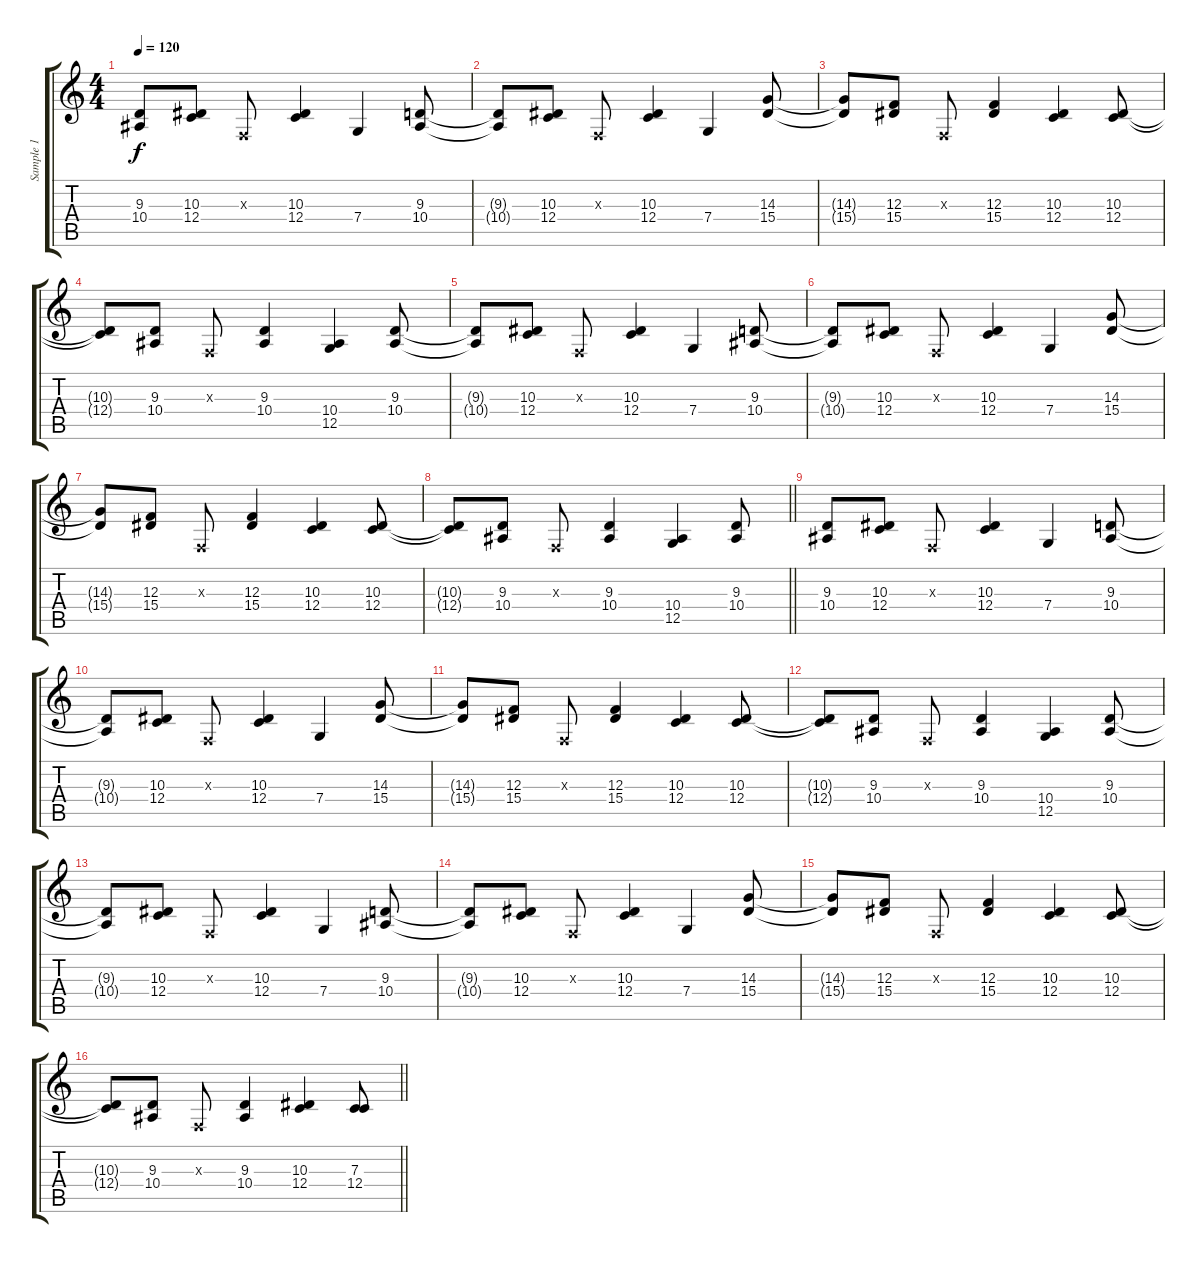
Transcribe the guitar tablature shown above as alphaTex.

\track ("Sample 1" "Sample 1") {instrument lead2sawtooth}
\staff {score tabs}
\tuning (D4 A3 F3 C3 G2 C2) {hide}
\ts (4 4)
\section ("" " ")
\tempo 120
\clef g2
\ks c
(9.3 10.4).8{dy f volume 14} (10.3 12.4).8 0.3{x}.8 (10.3 12.4).4 7.4.4 (9.3 10.4).8 |
(9.3{t} 10.4{t}).8 (10.3 12.4).8 0.3{x}.8 (10.3 12.4).4 7.4.4 (14.3 15.4).8 |
(14.3{t} 15.4{t}).8 (12.3 15.4).8 0.3{x}.8 (12.3 15.4).4 (10.3 12.4).4 (10.3 12.4).8 |
(10.3{t} 12.4{t}).8 (9.3 10.4).8 0.3{x}.8 (9.3 10.4).4 (10.4 12.5).4 (9.3 10.4).8 |
(9.3{t} 10.4{t}).8 (10.3 12.4).8 0.3{x}.8 (10.3 12.4).4 7.4.4 (9.3 10.4).8 |
(9.3{t} 10.4{t}).8 (10.3 12.4).8 0.3{x}.8 (10.3 12.4).4 7.4.4 (14.3 15.4).8 |
(14.3{t} 15.4{t}).8 (12.3 15.4).8 0.3{x}.8 (12.3 15.4).4 (10.3 12.4).4 (10.3 12.4).8 |
\barLineRight lightlight
(10.3{t} 12.4{t}).8 (9.3 10.4).8 0.3{x}.8 (9.3 10.4).4 (10.4 12.5).4 (9.3 10.4).8 |
\section ("" " ")
(9.3 10.4).8 (10.3 12.4).8 0.3{x}.8 (10.3 12.4).4 7.4.4 (9.3 10.4).8 |
(9.3{t} 10.4{t}).8 (10.3 12.4).8 0.3{x}.8 (10.3 12.4).4 7.4.4 (14.3 15.4).8 |
(14.3{t} 15.4{t}).8 (12.3 15.4).8 0.3{x}.8 (12.3 15.4).4 (10.3 12.4).4 (10.3 12.4).8 |
(10.3{t} 12.4{t}).8 (9.3 10.4).8 0.3{x}.8 (9.3 10.4).4 (10.4 12.5).4 (9.3 10.4).8 |
(9.3{t} 10.4{t}).8 (10.3 12.4).8 0.3{x}.8 (10.3 12.4).4 7.4.4 (9.3 10.4).8 |
(9.3{t} 10.4{t}).8 (10.3 12.4).8 0.3{x}.8 (10.3 12.4).4 7.4.4 (14.3 15.4).8 |
(14.3{t} 15.4{t}).8 (12.3 15.4).8 0.3{x}.8 (12.3 15.4).4 (10.3 12.4).4 (10.3 12.4).8 |
\barLineRight lightlight
(10.3{t} 12.4{t}).8 (9.3 10.4).8 0.3{x}.8 (9.3 10.4).4 (10.3 12.4).4 (7.3 12.4).8
